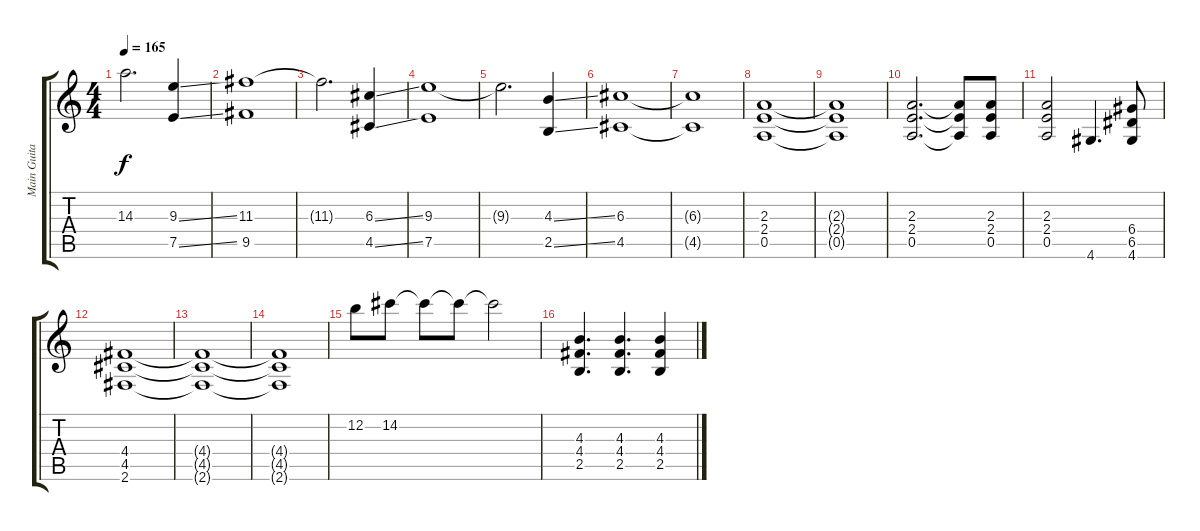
\track ("Main Guitar" "Main Guita") {instrument overdrivenguitar}
\staff {score tabs}
\tuning (E4 B3 G3 D3 A2 E2) {hide}
\ts (4 4)
\tempo 165
\clef g2
\ks c
14.3{t}.2{d dy f} (9.3{ss} 7.5{ss}).4 |
(11.3 9.5).1 |
11.3{t}.2{d} (6.3{ss} 4.5{ss}).4 |
(9.3 7.5).1 |
9.3{t}.2{d} (4.3{ss} 2.5{ss}).4 |
(6.3 4.5).1 |
(6.3{t} 4.5{t}).1 |
(2.3 2.4 0.5).1 |
(2.3{t} 2.4{t} 0.5{t}).1 |
(2.3 2.4 0.5).2{d} (2.3{t} 2.4{t} 0.5{t}).8 (2.3 2.4 0.5).8 |
(2.3 2.4 0.5).2 4.6.4{d} (6.4 6.5 4.6).8 |
(4.4 4.5 2.6).1 |
(4.4{t} 4.5{t} 2.6{t}).1 |
(4.4{t} 4.5{t} 2.6{t}).1 |
12.2.8 14.2.8 14.2{t}.8 14.2{t}.8 14.2{t}.2 |
(4.3 4.4 2.5).4{d} (4.3 4.4 2.5).4{d} (4.3 4.4 2.5).4
